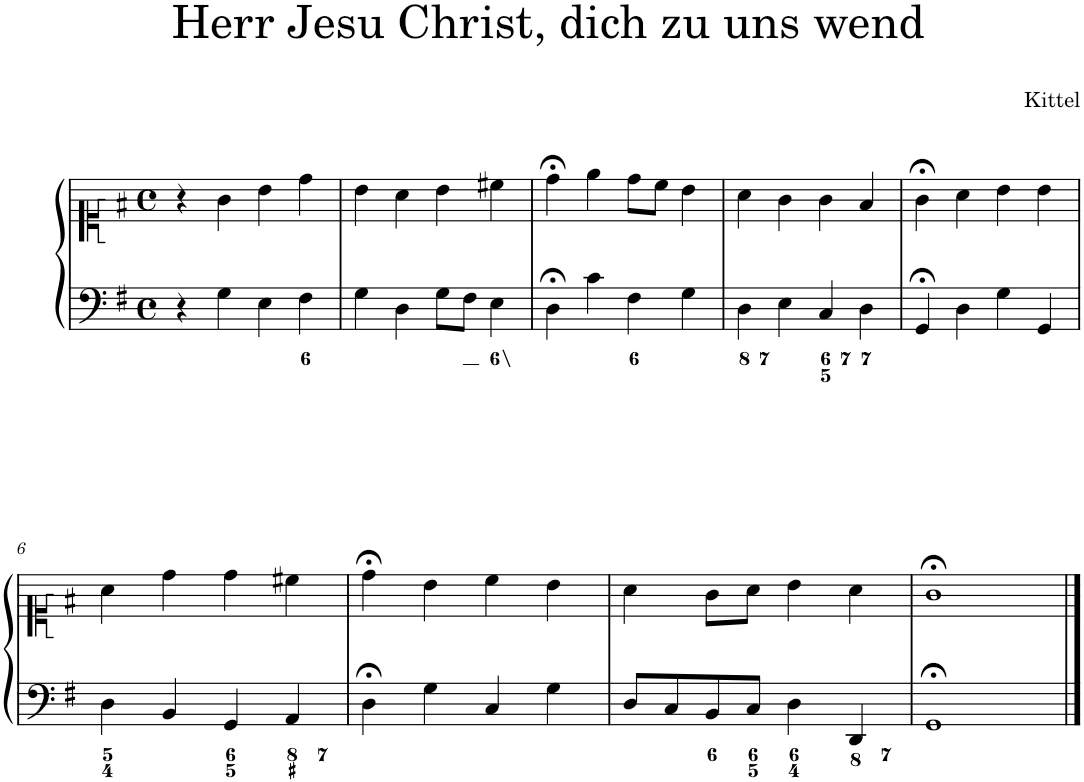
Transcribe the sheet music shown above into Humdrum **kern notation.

**kern	**kern
*part1	*part1
*staff2	*staff1
*I"Piano	*
*I'Pno.	*
*clefF4	*clefC1
*k[f#]	*k[f#]
*M4/4	*M4/4
*met(c)	*met(c)
=1	=1
4r	4r
4G\	4g\
4E\	4b\
4F#\	4dd\
=2	=2
4G\	4b\
4D\	4a\
8G\L	4b\
8F#\J	.
4E\	4cc#X\
=3	=3
4D;<\	4dd;<\
4c\	4ee\
4F#\	8dd\L
.	8cc\J
4G\	4b\
=4	=4
4D\	4a\
4E\	4g\
4C/	4g\
4D\	4f#/
=5	=5
4GG;</	4g;<\
4D\	4a\
4G\	4b\
4GG/	4b\
!!LO:LB:g=z
=6	=6
4D\	4a\
4BB/	4dd\
4GG/	4dd\
4AA/	4cc#X\
=7	=7
4D;<\	4dd;<\
4G\	4b\
4C/	4cc\
4G\	4b\
=8	=8
8D/L	4a\
8C/	.
8BB/	8g\L
8C/J	8a\J
4D\	4b\
4DD/	4a\
=9	=9
1GG;<	1g;<
==	==
*-	*-
